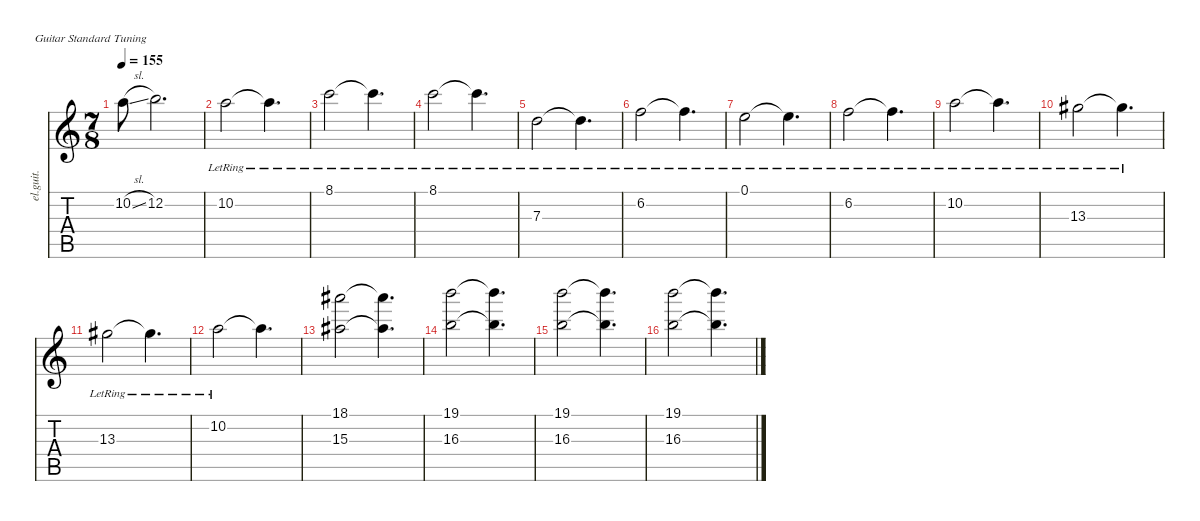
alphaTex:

\defaultSystemsLayout 4
\hideDynamics
\bracketExtendMode nobrackets
\otherSystemsTrackNameOrientation horizontal
\track ("Clean Guitar" "el.guit.") {instrument electricguitarclean}
\staff {score tabs}
\tuning (E4 B3 G3 D3 A2 E2)
\ts (7 8)
\beaming (8 3 2 2)
\tempo 155
\clef g2
\ks c
10.2{sl}.8{dy mf instrument electricguitarclean beam Down} 12.2.2{d beam Down} |
10.2{lr}.2{beam Down} 10.2{lr t}.4{d beam Down} |
8.1{lr}.2{beam Down} 8.1{lr t}.4{d beam Down} |
8.1{lr}.2{beam Down} 8.1{lr t}.4{d beam Down} |
7.3{lr}.2{beam Down} 7.3{lr t}.4{d beam Down} |
6.2{lr}.2{beam Down} 6.2{lr t}.4{d beam Down} |
0.1{lr}.2{beam Down} 0.1{lr t}.4{d beam Down} |
6.2{lr}.2{beam Down} 6.2{lr t}.4{d beam Down} |
10.2{lr}.2{beam Down} 10.2{lr t}.4{d beam Down} |
13.3{lr acc #}.2{beam Down} 13.3{lr t acc #}.4{d beam Down} |
13.3{lr acc #}.2{beam Down} 13.3{lr t acc #}.4{d beam Down} |
10.2{lr}.2{beam Down} 10.2{t}.4{d beam Down} |
(15.3{acc #} 18.1{acc #}).2{beam Down} (15.3{t acc #} 18.1{t acc #}).4{d beam Down} |
(16.3 19.1).2{beam Down} (16.3{t} 19.1{t}).4{d beam Down} |
(16.3 19.1).2{beam Down} (16.3{t} 19.1{t}).4{d beam Down} |
(16.3 19.1).2{beam Down} (16.3{t} 19.1{t}).4{d beam Down}
